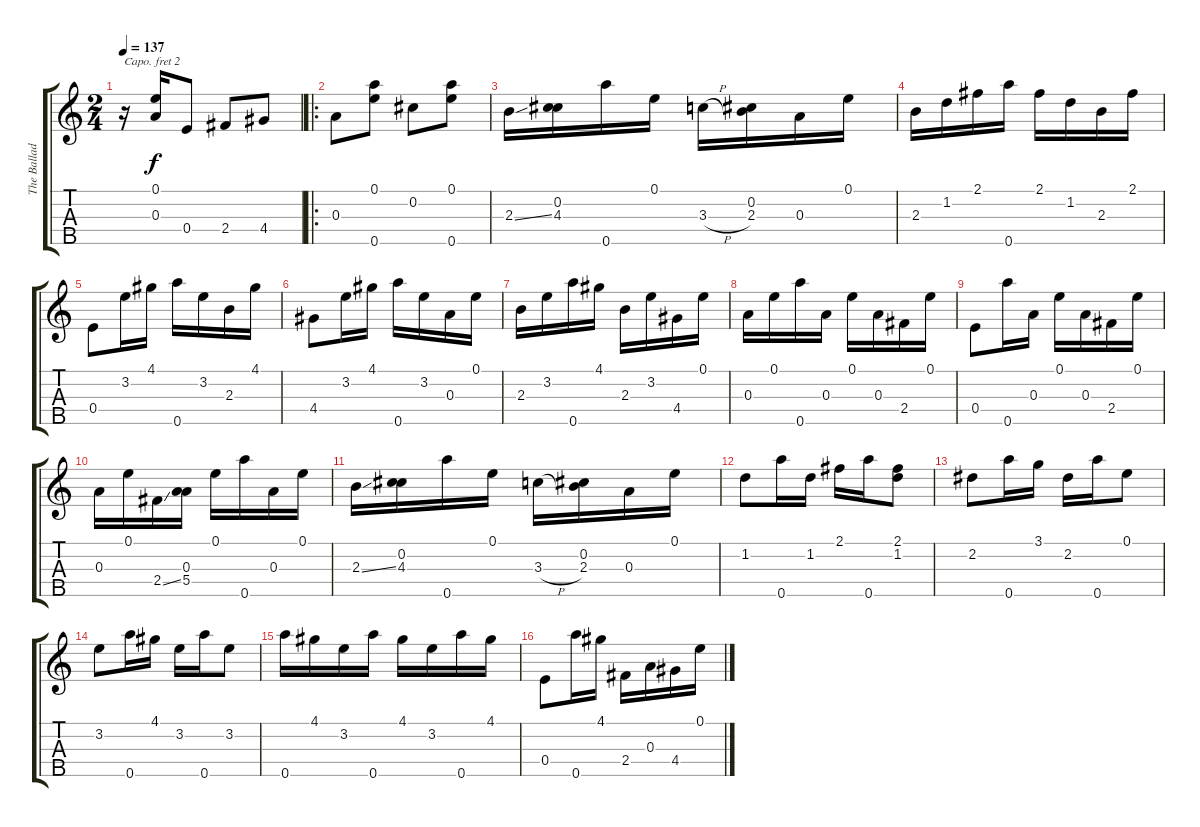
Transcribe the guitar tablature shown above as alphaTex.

\track ("The Ballad of Jed Clampett" "The Ballad") {instrument banjo}
\staff {score tabs}
\capo 2
\tuning (D4 B3 G3 D3 G4) {hide}
\displaytranspose 12
\ts (2 4)
\tempo 137
\clef g2
\ks c
r.16{dy f instrument banjo} (0.1 0.3).16 0.4.8 2.4.8 4.4.8 |
\ro
0.3.8 (0.1 0.5).8 0.2.8 (0.1 0.5).8 |
2.3{ss}.16 (0.2 4.3).16 0.5.16 0.1.16 3.3{h}.16 (0.2 2.3).16 0.3.16 0.1.16 |
2.3.16 1.2.16 2.1.16 0.5.16 2.1.16 1.2.16 2.3.16 2.1.16 |
0.4.8 3.2.16 4.1.16 0.5.16 3.2.16 2.3.16 4.1.16 |
4.4.8 3.2.16 4.1.16 0.5.16 3.2.16 0.3.16 0.1.16 |
2.3.16 3.2.16 0.5.16 4.1.16 2.3.16 3.2.16 4.4.16 0.1.16 |
0.3.16 0.1.16 0.5.16 0.3.16 0.1.16 0.3.16 2.4.16 0.1.16 |
0.4.8 0.5.16 0.3.16 0.1.16 0.3.16 2.4.16 0.1.16 |
0.3.16 0.1.16 2.4{ss}.16 (0.3 5.4).16 0.1.16 0.5.16 0.3.16 0.1.16 |
2.3{ss}.16 (0.2 4.3).16 0.5.16 0.1.16 3.3{h}.16 (0.2 2.3).16 0.3.16 0.1.16 |
1.2.8 0.5.16 1.2.16 2.1.16 0.5.16 (2.1 1.2).8 |
2.2.8 0.5.16 3.1.16 2.2.16 0.5.16 0.1.8 |
3.2.8 0.5.16 4.1.16 3.2.16 0.5.16 3.2.8 |
0.5.16 4.1.16 3.2.16 0.5.16 4.1.16 3.2.16 0.5.16 4.1.16 |
0.4.8 0.5.16 4.1.16 2.4.16 0.3.16 4.4.16 0.1.16
